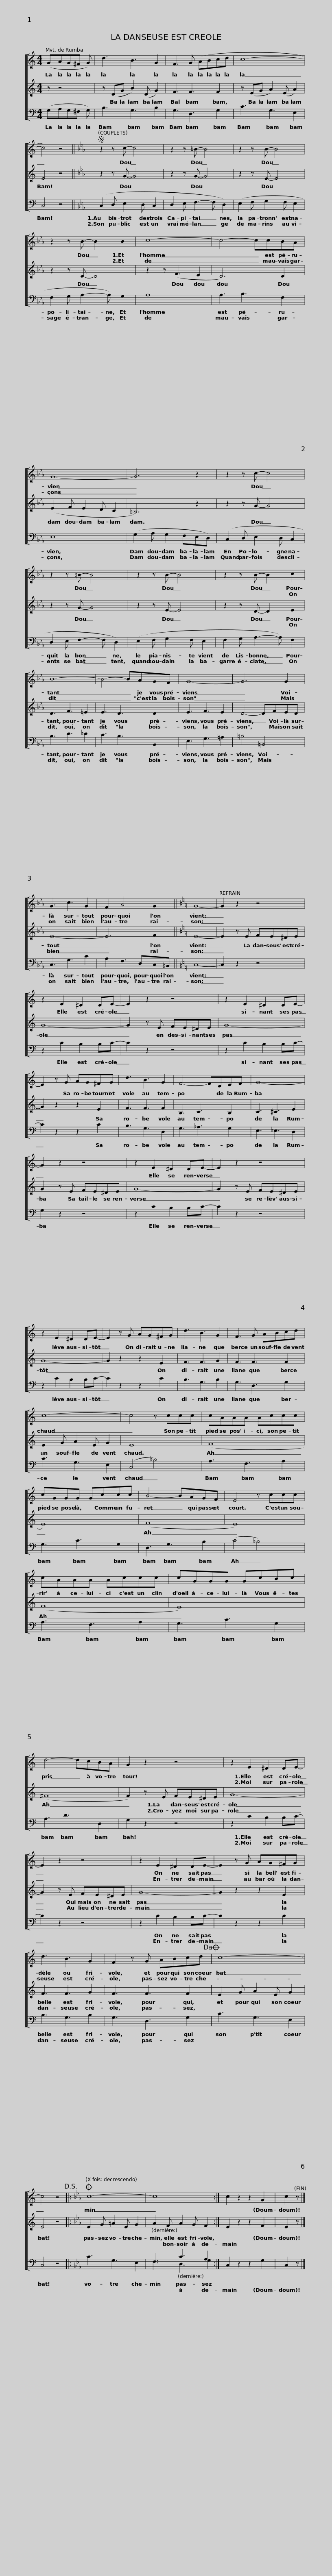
X:1
%%score [ 1 2 ( 3 4 ) ]
L:1/8
M:4/4
I:linebreak $
K:C
V:1 treble
V:2 treble
V:3 bass
V:4 bass
V:1
 (GAG^F G) | d3 B3 G2 | F3 G (ABcd | c8- | c4) z4 || %5
[K:Eb]S z2 z c- c4 |$ z2 z =B- B4 | z2 z B- B4 | z2 z B- B2 B2 | c8- | %10
 c4- ccBA |$ G8- | G6 z2 | z2 z c- c4 | z2 z =B- B4 | %15
 z2 z B- B4 |$ z2 z B- B2 c2 | B8- | B4- BAGF | G8- | %20
 G6 G2 | G3 c3 G2 |$ F2 A4 G2 ||[K:C] G8- | G2 z2 z4 | %25
 z2 E2 ^D2 DE- | E2 z2 z4 | z2 E2 ^D2 DE- |$ E2 z G AG^FG | d3 B3 G2 | %30
 F4- FDEF | G8- | G2 z2 z4 | z2 E2 ^D2 DE- |$ E2 z2 z4 | %35
 z2 E2 ^D2 DE- | E2 z G AG^FG | d3 B3 G2 | F3 G ABcd | c8- |$ %40
 c4 z ccc | cAAA Accc | cGGG Gccc | B4- BAGF | E4 z ccc |$ %45
 cAAA Accc | cGGG GcBc | d4- dcBA | G2 z2 z4 | z2 E2 ^D2 DE- |$ %50
 E2 z2 z4 | z2 E2 ^D2 DE- | E2 z G AG^FG | d3 B3 G2 | F2 z G ABcd!dacoda! |$ %55
 c8- | c4 z4!D.S.! |:[K:Eb]O c8- | c8 :| c2 z2 z2 G2 | %60
 c2 z |] %61
V:2
 z z4 | z (DG B2) (D G2) | F3 F3 F2 | z (EG A2) (E A2) | E4 z4 || %5
[K:Eb] z2 z G- G4 |$ z2 z G- G4 | z2 z E- E4 | z2 z D- D4 | z2 z (F3 E2 | %10
 D6) D2 |$ (E2 F E2 D C2 | =B,6) z2 | z2 z G- G4 | z2 z G- G4 | %15
 z2 z E- E4 |$ z2 z D- D2 E2 | D3 F3 =E2 | E3 D3 D2 | E3 F3 E2 | %20
 D4- DFED | E8- |$ E6 F2 ||[K:C] E8- | E2 z E FE^DE | %25
 G8- | G2 z E FE^DE | G8- |$ G2 z2 z2 E2 | F3 F3 F2 | %30
 B,3 C3 B,2 | C3 ^C3 E2 | G2 z E FE^DE | G8- |$ G2 z E FE^DE | %35
 G8- | G2 z2 z2 E2 | F3 F3 G2 | F3 F3 F2 | E2 G A2 E G2 |$ %40
 E8 | (F8 | E8) | (F8 | E8) |$ %45
 (F8 | E8) | (^F8 | F2) z E FE^DE | G8- |$ %50
 G2 z E FE^DE | G8- | G2 z2 z2 E2 | F3 F3 G2 | F3 F3 F2 |$ %55
 E2 G A2 E G2 | E4 z4 |:[K:Eb] E2 G =A2 E G2 | A2 F A2 G F2 :| E2 z2 z2 F2 | %60
 E2 z |] %61
V:3
 (G,A,G,^F, G,) | B,3 G,3 B,2 | G,3 D,3 G,2 | C3 G,3 E,2 | C,4 z4 || %5
[K:Eb] (C,2 D, E,2 D, C,2 |$ D,2 E, F,2- F, D,2) | (E,2 F, G,2 F, E,2 | F,2 G, A,2- A,) G,2 | A,8 | %10
 A,3 B,3 F,2 |$ E,8 | (G,2 A, G,2 F,E,D,) | (C,2 D, E,2 D, C,2 | D,2 E, F,2- F, D,2) | %15
 (E,2 F, G,2 F, E,2 |$ F,2 G, A,2- A,) F,2 | B,3 D3 _D2 | C3 B,3 B,,2 | E,3 G,3 =A,2 | %20
 =B,4 =B,,4 | C,3 G,3 C2 |$ A,2 F,3 D,C,=B,, ||[K:C] C,8- | C,2 z2 z4 | %25
 z2 C2 B,2 B,C- | C2 z2 z4 | z2 C2 B,2 B,C- |$ C2 z2 z2 C2 | B,3 G,3 D,2 | %30
 G,3 _A,3 G,2 | E,3 _E,3 D,2 | G,2 z2 z4 | z2 C2 B,2 B,C- |$ C2 z2 z4 | %35
 z2 C2 B,2 B,C- | C2 z2 z2 C2 | B,3 G,3 B,2 | G,3 D,3 G,2 | C3 G,3 E,2 |$ %40
 (C,4 _B,4) | A,3 F,3 A,2 | G,3 C3 G,2 | D,3 G,3 B,2 | (C4 _B,4) |$ %45
 A,3 F,3 A,2 | G,3 C3 G,2 | A,3 D3 D,2 | G,2 z2 z4 | z2 C2 B,2 B,C- |$ %50
 C2 z2 z4 | z2 C2 B,2 B,C- | C2 z2 z2 C2 | B,3 G,3 B,2 | G,3 D,3 G,2 |$ %55
 C3 G,3 E,2 | C,4 z4 |:[K:Eb] C3 G,3 E,2 | F,3 C3 A,2 :| C,2 z2 z2 G,2 | %60
 C,2 z |] %61
V:4
 x5 | x8 | x8 | x8 | x8 || %5
[K:Eb] x8 |$ x8 | x8 | x8 | x8 | %10
 x8 |$ x8 | x8 | x8 | x8 | %15
 x8 |$ x8 | x8 | x8 | x8 | %20
 x8 | x8 |$ x8 ||[K:C] x8 | x8 | %25
 x8 | x8 | x8 |$ x8 | x8 | %30
 x8 | x8 | x8 | x8 |$ x8 | %35
 x8 | x8 | x8 | x8 | x8 |$ %40
 x8 | x8 | x8 | x8 | x8 |$ %45
 x8 | x8 | x8 | x8 | x8 |$ %50
 x8 | x8 | x8 | x8 | x8 |$ %55
 x8 | x8 |:[K:Eb] x8 | F,3 D,3 G,2 :| x8 | %60
 x3 |] %61
